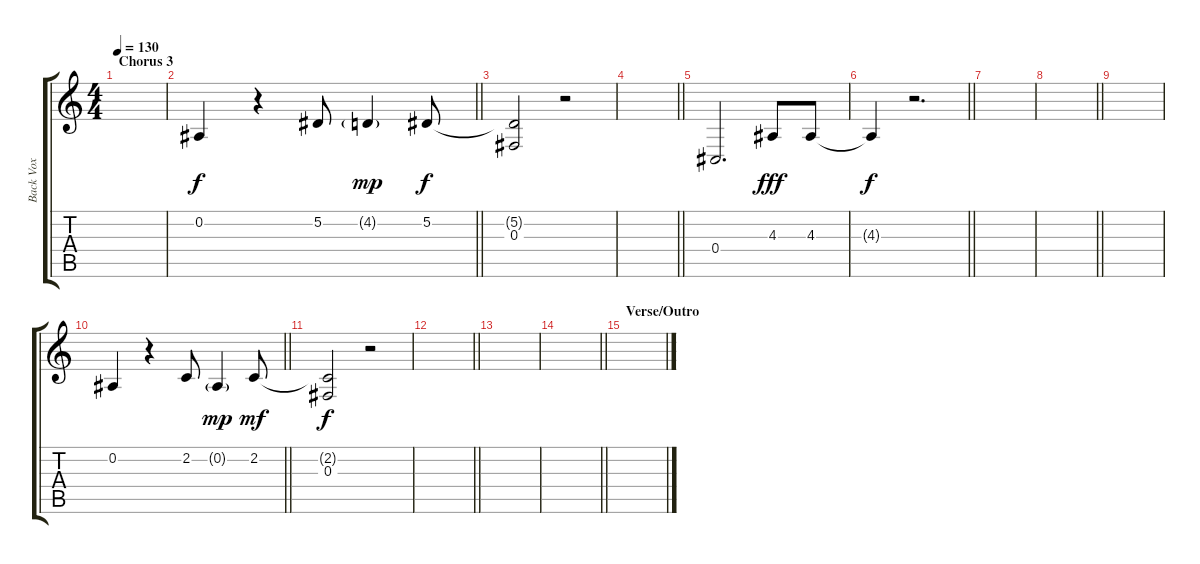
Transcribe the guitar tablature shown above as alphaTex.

\track ("Back Vox" "Back Vox") {instrument tenorsax}
\staff {score tabs}
\tuning (Eb4 Bb3 Gb3 Db3 Ab2 Eb2) {hide}
\ts (4 4)
\section ("" "Chorus 3")
\tempo 130
\clef g2
\ks c
|
\barLineRight lightlight
0.2.4 r.4 5.2.8 4.2{g}.4{dy mp} 5.2.8{dy f} |
(5.2{t} 0.3).2 r.2 |
\barLineRight lightlight
|
0.4.2{d} 4.3.8{dy fff} 4.3.8 |
\barLineRight lightlight
4.3{t}.4{dy f} r.2{d} |
|
\barLineRight lightlight
|
|
\barLineRight lightlight
0.2.4 r.4 2.2.8 0.2{g}.4{dy mp} 2.2.8{dy mf} |
(2.2{t} 0.3).2{dy f} r.2 |
\barLineRight lightlight
|
|
\barLineRight lightlight
|
\section ("" "Verse/Outro")
